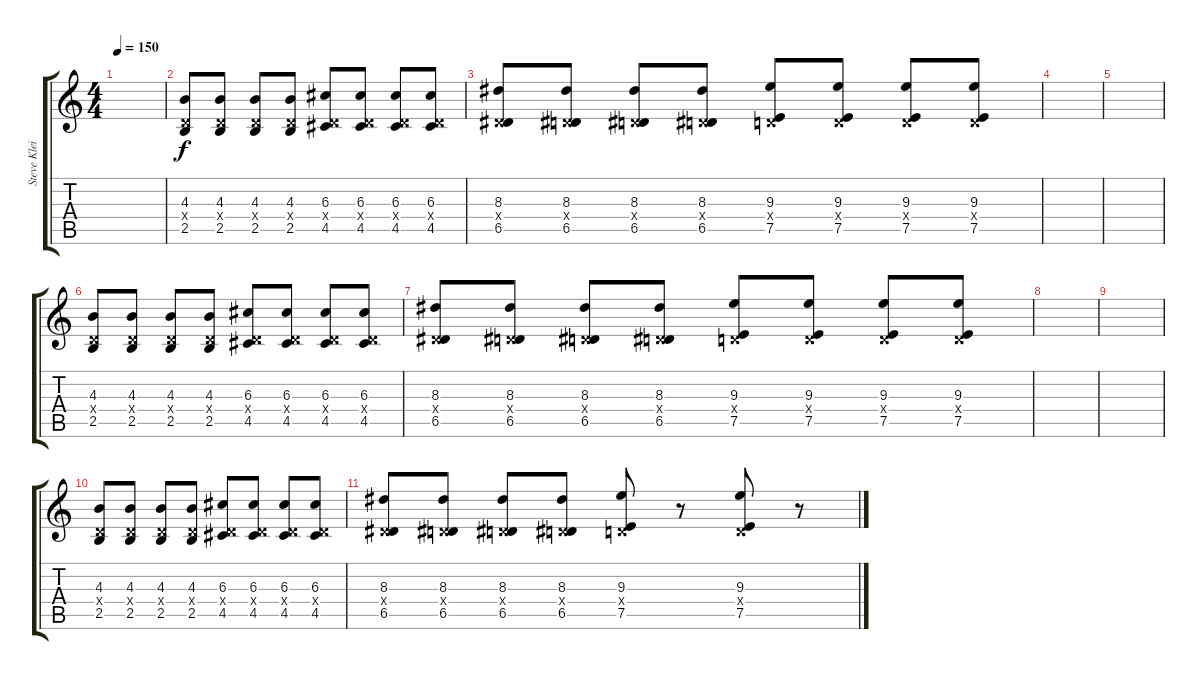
\track ("Steve Klein - Extra Guitar" "Steve Klei") {instrument distortionguitar}
\staff {score tabs}
\tuning (E4 B3 G3 D3 A2 E2) {hide}
\ts (4 4)
\tempo 150
\clef g2
\ks c
|
(4.3 0.4{x} 2.5).8 (4.3 0.4{x} 2.5).8 (4.3 0.4{x} 2.5).8 (4.3 0.4{x} 2.5).8 (6.3 0.4{x} 4.5).8 (6.3 0.4{x} 4.5).8 (6.3 0.4{x} 4.5).8 (6.3 0.4{x} 4.5).8 |
(8.3 0.4{x} 6.5).8 (8.3 0.4{x} 6.5).8 (8.3 0.4{x} 6.5).8 (8.3 0.4{x} 6.5).8 (9.3 0.4{x} 7.5).8 (9.3 0.4{x} 7.5).8 (9.3 0.4{x} 7.5).8 (9.3 0.4{x} 7.5).8 |
|
|
(4.3 0.4{x} 2.5).8 (4.3 0.4{x} 2.5).8 (4.3 0.4{x} 2.5).8 (4.3 0.4{x} 2.5).8 (6.3 0.4{x} 4.5).8 (6.3 0.4{x} 4.5).8 (6.3 0.4{x} 4.5).8 (6.3 0.4{x} 4.5).8 |
(8.3 0.4{x} 6.5).8 (8.3 0.4{x} 6.5).8 (8.3 0.4{x} 6.5).8 (8.3 0.4{x} 6.5).8 (9.3 0.4{x} 7.5).8 (9.3 0.4{x} 7.5).8 (9.3 0.4{x} 7.5).8 (9.3 0.4{x} 7.5).8 |
|
|
(4.3 0.4{x} 2.5).8 (4.3 0.4{x} 2.5).8 (4.3 0.4{x} 2.5).8 (4.3 0.4{x} 2.5).8 (6.3 0.4{x} 4.5).8 (6.3 0.4{x} 4.5).8 (6.3 0.4{x} 4.5).8 (6.3 0.4{x} 4.5).8 |
(8.3 0.4{x} 6.5).8 (8.3 0.4{x} 6.5).8 (8.3 0.4{x} 6.5).8 (8.3 0.4{x} 6.5).8 (9.3 0.4{x} 7.5).8 r.8 (9.3 0.4{x} 7.5).8 r.8
